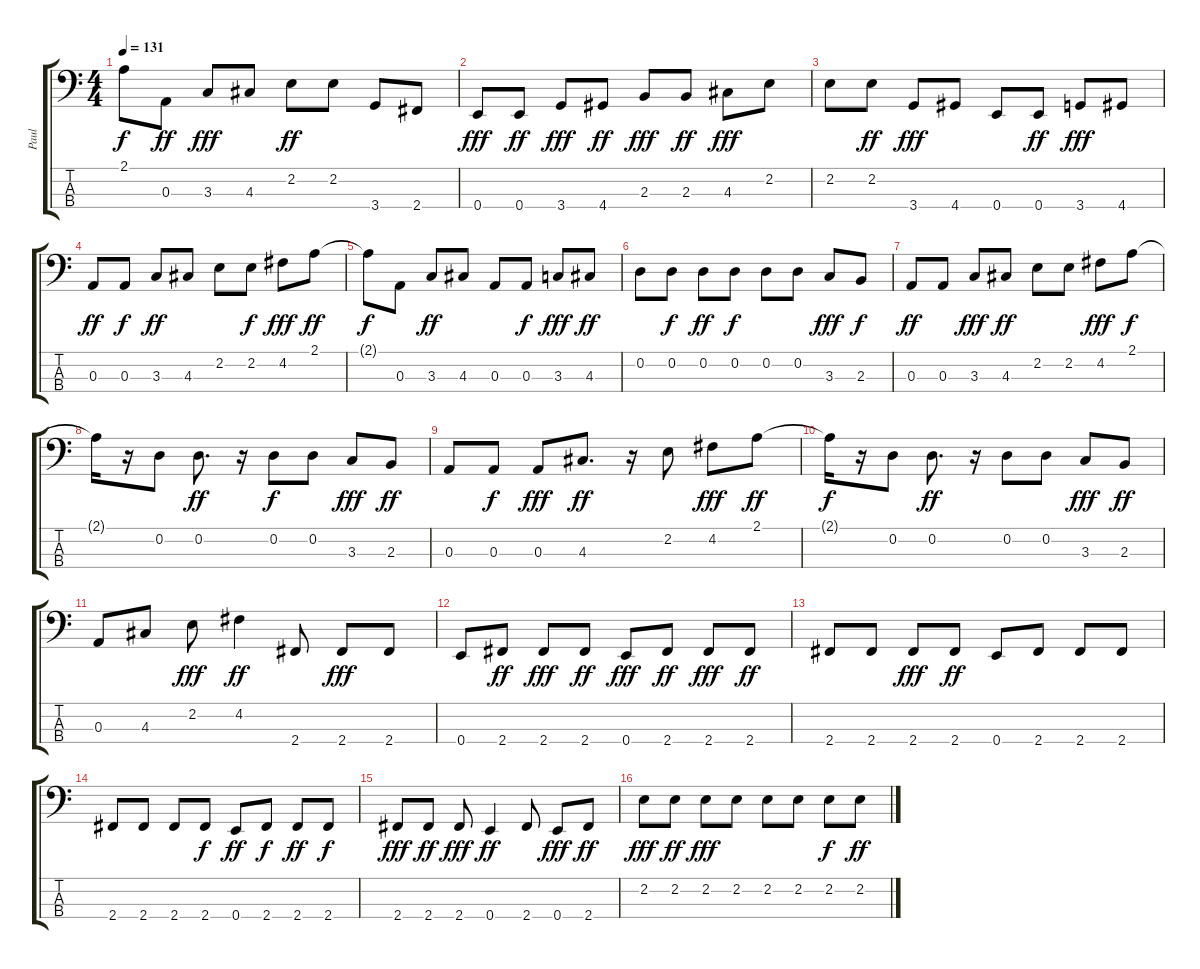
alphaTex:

\track ("Paul" "Paul") {instrument acousticbass}
\staff {score tabs}
\tuning (G2 D2 A1 E1) {hide}
\ts (4 4)
\tempo 131
\clef f4
\ks c
2.1{t}.8{dy f} 0.3.8{dy ff} 3.3.8{dy fff} 4.3.8 2.2.8{dy ff} 2.2.8 3.4.8 2.4.8 |
0.4.8{dy fff} 0.4.8{dy ff} 3.4.8{dy fff} 4.4.8{dy ff} 2.3.8{dy fff} 2.3.8{dy ff} 4.3.8{dy fff} 2.2.8 |
2.2.8 2.2.8{dy ff} 3.4.8{dy fff} 4.4.8 0.4.8 0.4.8{dy ff} 3.4.8{dy fff} 4.4.8 |
0.3.8{dy ff} 0.3.8{dy f} 3.3.8{dy ff} 4.3.8 2.2.8 2.2.8{dy f} 4.2.8{dy fff} 2.1.8{dy ff} |
2.1{t}.8{dy f} 0.3.8 3.3.8{dy ff} 4.3.8 0.3.8 0.3.8{dy f} 3.3.8{dy fff} 4.3.8{dy ff} |
0.2.8 0.2.8{dy f} 0.2.8{dy ff} 0.2.8{dy f} 0.2.8 0.2.8 3.3.8{dy fff} 2.3.8{dy f} |
0.3.8{dy ff} 0.3.8 3.3.8{dy fff} 4.3.8{dy ff} 2.2.8 2.2.8 4.2.8{dy fff} 2.1.8{dy f} |
2.1{t}.16 r.16 0.2.8 0.2.8{d dy ff} r.16 0.2.8{dy f} 0.2.8 3.3.8{dy fff} 2.3.8{dy ff} |
0.3.8 0.3.8{dy f} 0.3.8{dy fff} 4.3.8{d dy ff} r.16 2.2.8 4.2.8{dy fff} 2.1.8{dy ff} |
2.1{t}.16{dy f} r.16 0.2.8 0.2.8{d dy ff} r.16 0.2.8 0.2.8 3.3.8{dy fff} 2.3.8{dy ff} |
0.3.8 4.3.8 2.2.8{dy fff} 4.2.4{dy ff} 2.4.8 2.4.8{dy fff} 2.4.8 |
0.4.8 2.4.8{dy ff} 2.4.8{dy fff} 2.4.8{dy ff} 0.4.8{dy fff} 2.4.8{dy ff} 2.4.8{dy fff} 2.4.8{dy ff} |
2.4.8 2.4.8 2.4.8{dy fff} 2.4.8{dy ff} 0.4.8 2.4.8 2.4.8 2.4.8 |
2.4.8 2.4.8 2.4.8 2.4.8{dy f} 0.4.8{dy ff} 2.4.8{dy f} 2.4.8{dy ff} 2.4.8{dy f} |
2.4.8{dy fff} 2.4.8{dy ff} 2.4.8{dy fff} 0.4.4{dy ff} 2.4.8 0.4.8{dy fff} 2.4.8{dy ff} |
2.2.8{dy fff} 2.2.8{dy ff} 2.2.8{dy fff} 2.2.8 2.2.8 2.2.8 2.2.8{dy f} 2.2.8{dy ff}
